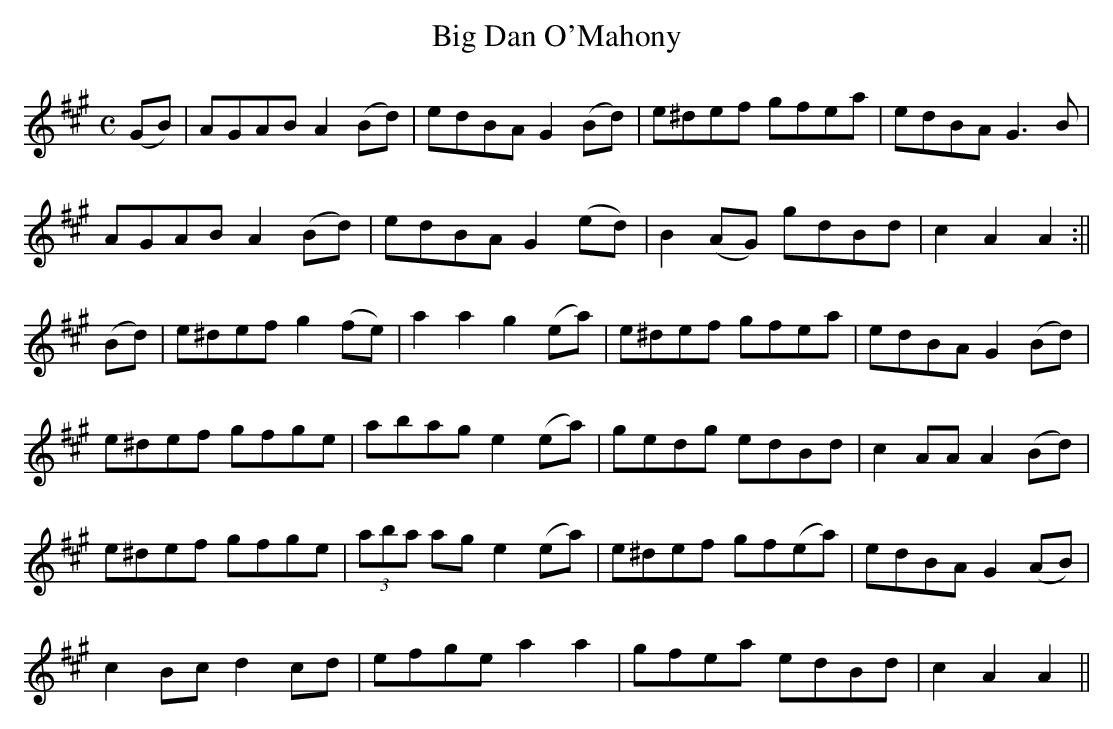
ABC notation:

X:1
T: Big Dan O'Mahony
M: C
L: 1/8
K: A
(GB) | AGAB A2 (Bd) | edBA G2 (Bd) | e^def gfea | edBA G3B |
 AGAB A2 (Bd) | edBA G2 (ed) | B2 (AG) gdBd | c2 A2 A2 :||
(Bd) | e^def g2 (fe) | a2 a2 g2 (ea) | e^def gfea | edBA G2 (Bd) |
e^def gfge | abag e2 (ea) | gedg edBd | c2 AA A2 (Bd) |
e^def gfge | (3aba ag e2 (ea) | e^def gf(ea) | edBA G2 (AB) |
c2 Bc d2 cd | efge a2 a2 | gfea edBd | c2 A2 A2 ||
